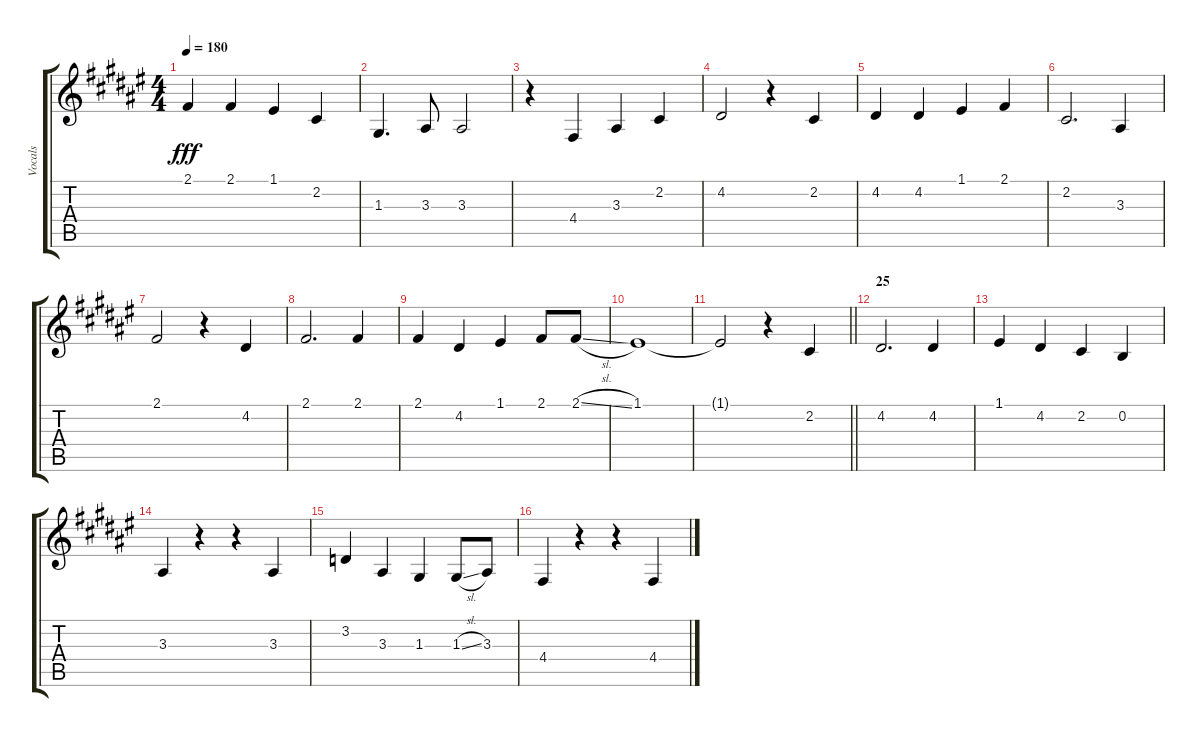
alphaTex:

\track ("Vocals" "Vocals") {instrument voiceoohs}
\staff {score tabs}
\tuning (E4 B3 G3 D3 A2 E2) {hide}
\ts (4 4)
\tempo 180
\clef g2
\ks f#
2.1.4{dy fff} 2.1.4 1.1.4 2.2.4 |
1.3.4{d} 3.3.8 3.3.2 |
r.4 4.4.4 3.3.4 2.2.4 |
4.2.2 r.4 2.2.4 |
4.2.4 4.2.4 1.1.4 2.1.4 |
2.2.2{d} 3.3.4 |
2.1.2 r.4 4.2.4 |
2.1.2{d} 2.1.4 |
2.1.4 4.2.4 1.1.4 2.1.8 2.1{sl}.8 |
1.1.1 |
\barLineRight lightlight
1.1{t}.2 r.4 2.2.4 |
\section ("" "25")
4.2.2{d} 4.2.4 |
1.1.4 4.2.4 2.2.4 0.2.4 |
3.3.4 r.4 r.4 3.3.4 |
3.2.4 3.3.4 1.3.4 1.3{sl}.8 3.3.8 |
4.4.4 r.4 r.4 4.4.4
